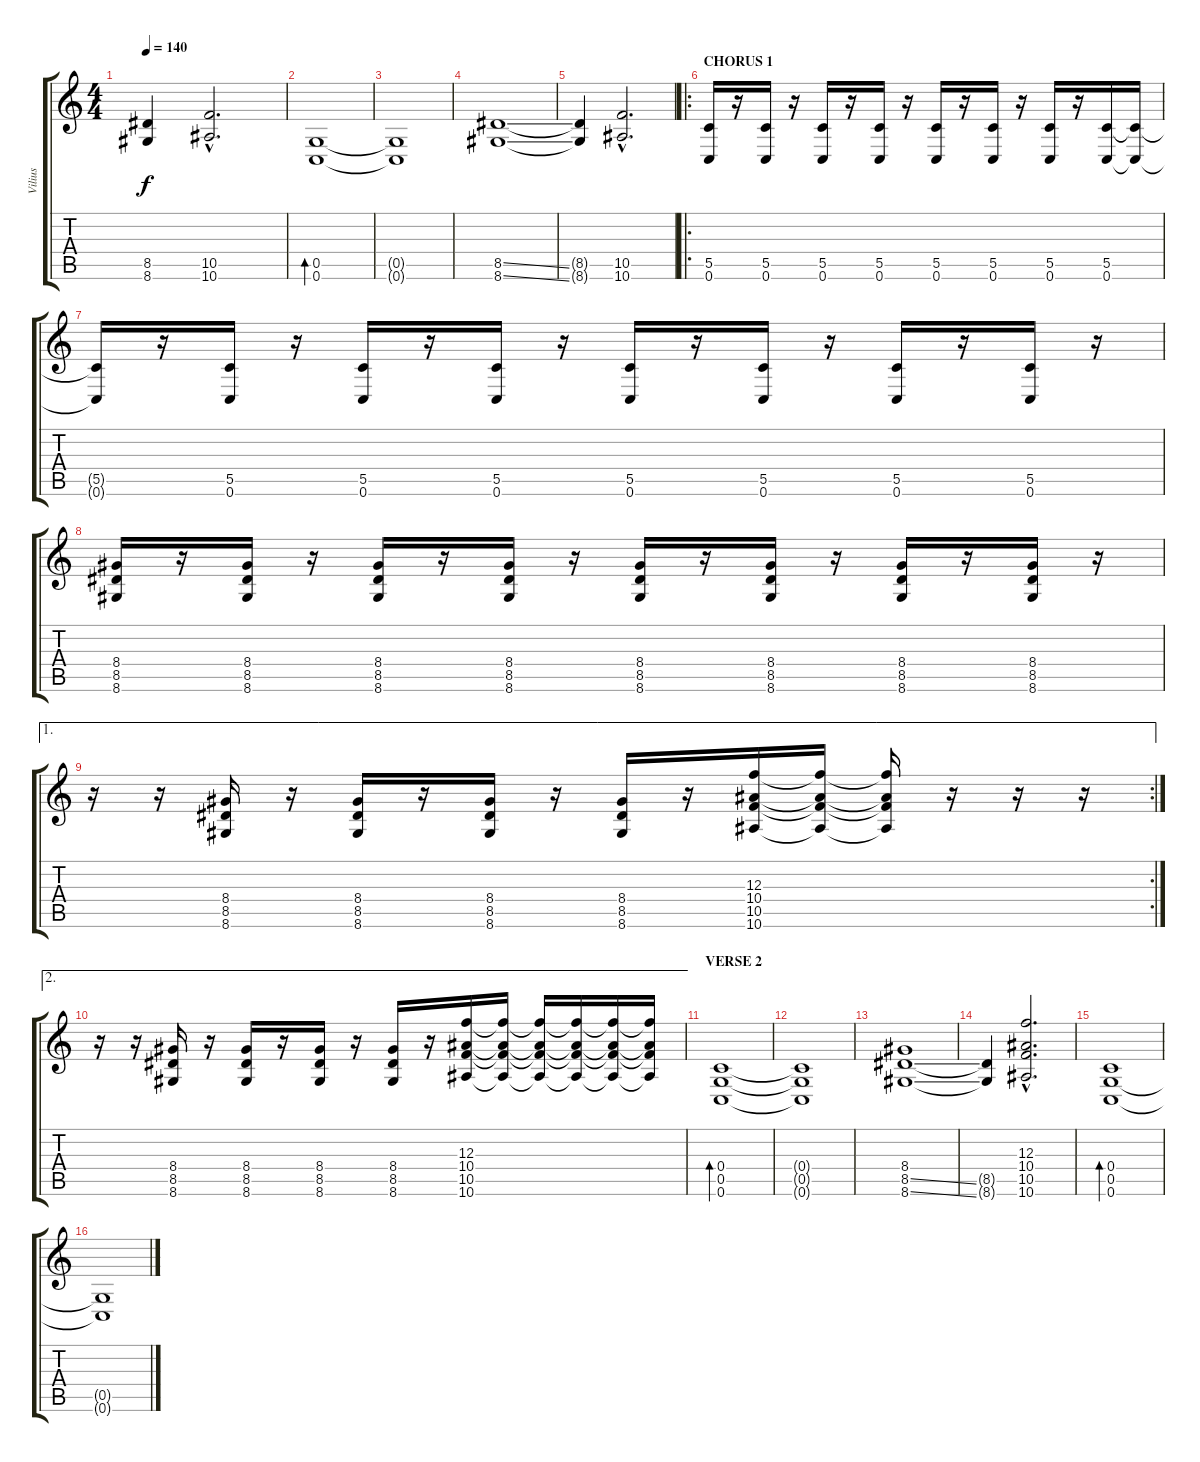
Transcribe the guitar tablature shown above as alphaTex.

\track ("Vilius" "Vilius") {instrument distortionguitar}
\staff {score tabs}
\tuning (D4 A3 F3 C3 G2 C2) {hide}
\ts (4 4)
\tempo 140
\clef g2
\ks c
(8.5{t} 8.6{t}).4{dy f} (10.5{hac} 10.6{hac}).2{d} |
(0.5 0.6).1{bd 120 instrument electricguitarjazz} |
(0.5{t} 0.6{t}).1 |
(8.5{ss} 8.6{ss}).1 |
(8.5{t} 8.6{t}).4 (10.5{hac} 10.6{hac}).2{d instrument distortionguitar} |
\ro
\section ("" "CHORUS 1")
(5.5 0.6).16 r.16 (5.5 0.6).16 r.16 (5.5 0.6).16 r.16 (5.5 0.6).16 r.16 (5.5 0.6).16 r.16 (5.5 0.6).16 r.16 (5.5 0.6).16 r.16 (5.5 0.6).16 (5.5{t} 0.6{t}).16 |
(5.5{t} 0.6{t}).16 r.16 (5.5 0.6).16 r.16 (5.5 0.6).16 r.16 (5.5 0.6).16 r.16 (5.5 0.6).16 r.16 (5.5 0.6).16 r.16 (5.5 0.6).16 r.16 (5.5 0.6).16 r.16 |
(8.4 8.5 8.6).16 r.16 (8.4 8.5 8.6).16 r.16 (8.4 8.5 8.6).16 r.16 (8.4 8.5 8.6).16 r.16 (8.4 8.5 8.6).16 r.16 (8.4 8.5 8.6).16 r.16 (8.4 8.5 8.6).16 r.16 (8.4 8.5 8.6).16 r.16 |
\ae 1
\rc 2
r.16 r.16 (8.4 8.5 8.6).16 r.16 (8.4 8.5 8.6).16 r.16 (8.4 8.5 8.6).16 r.16 (8.4 8.5 8.6).16 r.16 (12.3 10.4 10.5 10.6).16 (12.3{t} 10.4{t} 10.5{t} 10.6{t}).16 (12.3{t} 10.4{t} 10.5{t} 10.6{t}).16 r.16 r.16 r.16 |
\ae 2
r.16 r.16 (8.4 8.5 8.6).16 r.16 (8.4 8.5 8.6).16 r.16 (8.4 8.5 8.6).16 r.16 (8.4 8.5 8.6).16 r.16 (12.3 10.4 10.5 10.6).16 (12.3{t} 10.4{t} 10.5{t} 10.6{t}).16 (12.3{t} 10.4{t} 10.5{t} 10.6{t}).16 (12.3{t} 10.4{t} 10.5{t} 10.6{t}).16 (12.3{t} 10.4{t} 10.5{t} 10.6{t}).16 (12.3{t} 10.4{t} 10.5{t} 10.6{t}).16 |
\section ("" "VERSE 2")
(0.4 0.5 0.6).1{bd 120 instrument electricguitarjazz} |
(0.4{t} 0.5{t} 0.6{t}).1 |
(8.4 8.5{ss} 8.6{ss}).1 |
(8.5{t} 8.6{t}).4 (12.3{hac} 10.4{hac} 10.5{hac} 10.6{hac}).2{d} |
(0.4 0.5 0.6).1{bd 120 instrument electricguitarjazz} |
(0.5{t} 0.6{t}).1
